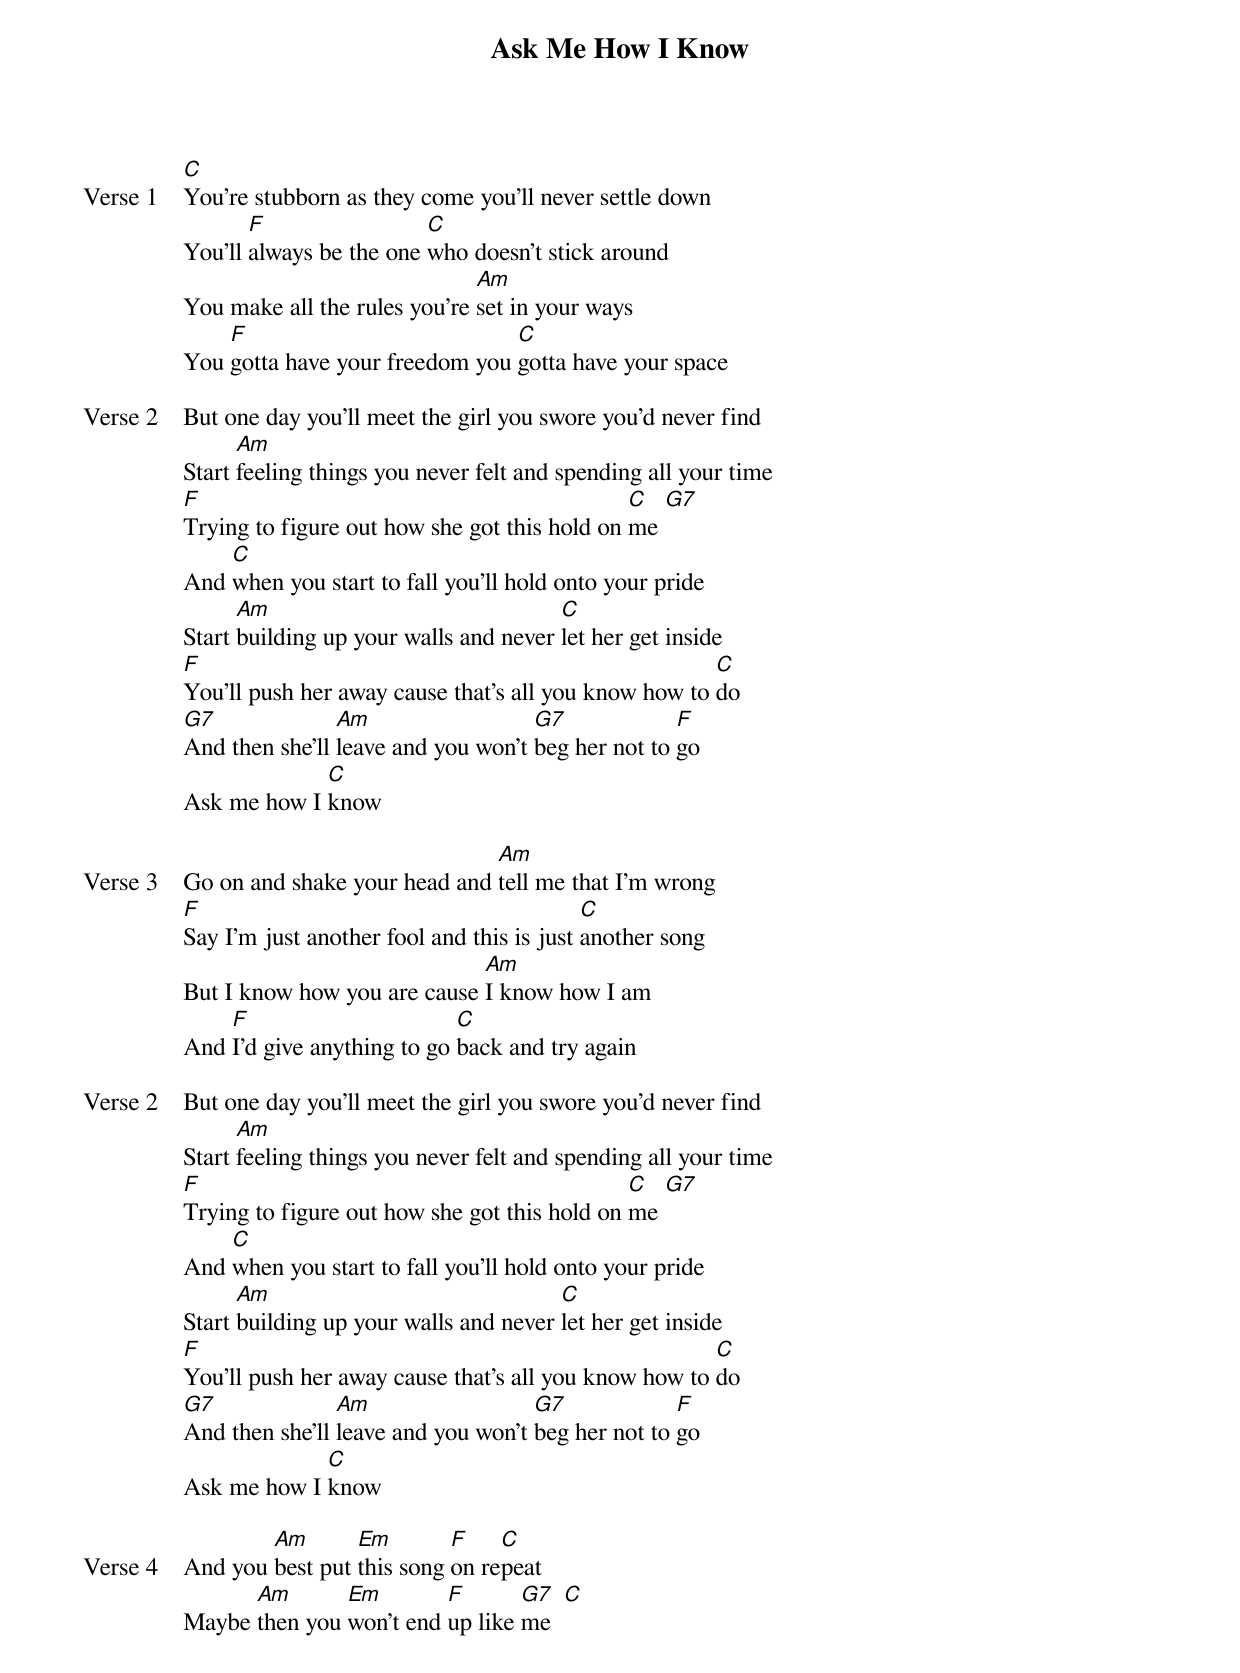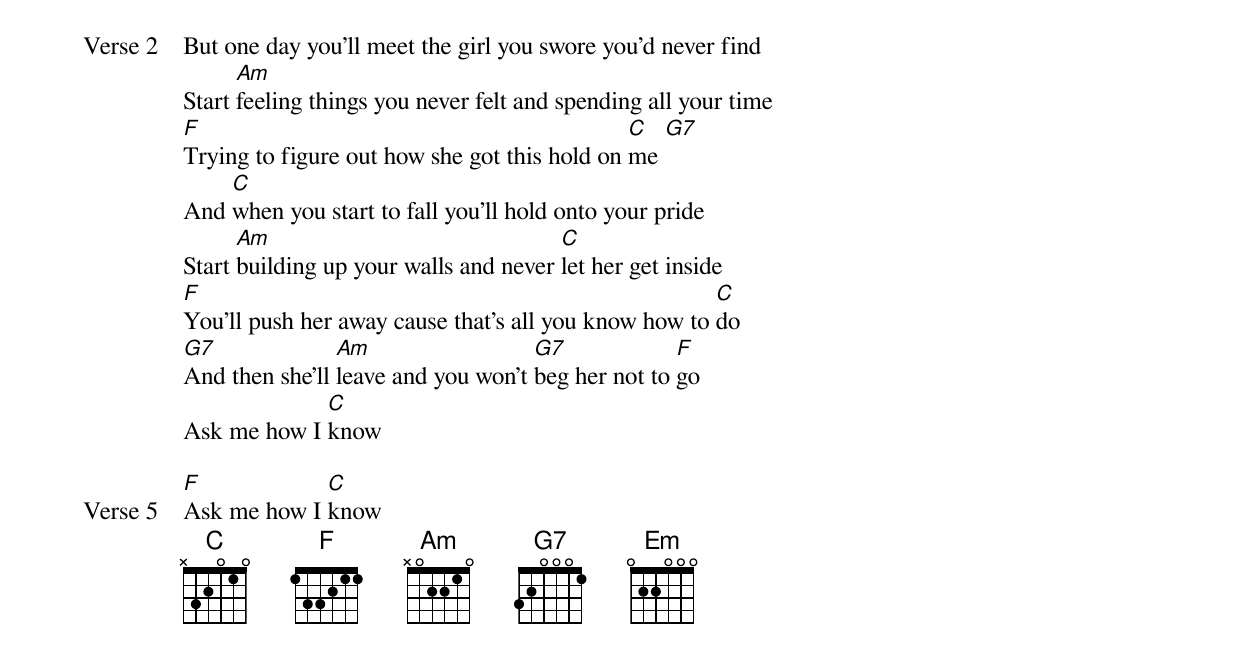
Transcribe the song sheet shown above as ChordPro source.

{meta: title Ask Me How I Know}
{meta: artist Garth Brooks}
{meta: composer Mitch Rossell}
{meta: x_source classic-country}
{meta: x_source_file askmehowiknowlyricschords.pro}
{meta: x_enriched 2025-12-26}

{start_of_verse: Verse 1}
[C]You're stubborn as they come you'll never settle down
You'll [F]always be the one [C]who doesn't stick around
You make all the rules you're [Am]set in your ways
You [F]gotta have your freedom you [C]gotta have your space
{end_of_verse}

{start_of_verse: Verse 2}
But one day you'll meet the girl you swore you'd never find
Start [Am]feeling things you never felt and spending all your time
[F]Trying to figure out how she got this hold on [C]me [G7]
And [C]when you start to fall you'll hold onto your pride
Start [Am]building up your walls and never [C]let her get inside
[F]You'll push her away cause that's all you know how to [C]do
[G7]And then she'll [Am]leave and you won't [G7]beg her not to [F]go
Ask me how I [C]know
{end_of_verse}

{start_of_verse: Verse 3}
Go on and shake your head and [Am]tell me that I'm wrong
[F]Say I'm just another fool and this is just [C]another song
But I know how you are cause [Am]I know how I am
And [F]I'd give anything to go [C]back and try again
{end_of_verse}

{start_of_verse: Verse 2}
But one day you'll meet the girl you swore you'd never find
Start [Am]feeling things you never felt and spending all your time
[F]Trying to figure out how she got this hold on [C]me [G7]
And [C]when you start to fall you'll hold onto your pride
Start [Am]building up your walls and never [C]let her get inside
[F]You'll push her away cause that's all you know how to [C]do
[G7]And then she'll [Am]leave and you won't [G7]beg her not to [F]go
Ask me how I [C]know
{end_of_verse}

{start_of_verse: Verse 4}
And you [Am]best put [Em]this song [F]on re[C]peat
Maybe [Am]then you [Em]won't end [F]up like [G7]me  [C]
{end_of_verse}

{start_of_verse: Verse 2}
But one day you'll meet the girl you swore you'd never find
Start [Am]feeling things you never felt and spending all your time
[F]Trying to figure out how she got this hold on [C]me [G7]
And [C]when you start to fall you'll hold onto your pride
Start [Am]building up your walls and never [C]let her get inside
[F]You'll push her away cause that's all you know how to [C]do
[G7]And then she'll [Am]leave and you won't [G7]beg her not to [F]go
Ask me how I [C]know
{end_of_verse}

{start_of_verse: Verse 5}
[F]Ask me how I [C]know
{end_of_verse}
